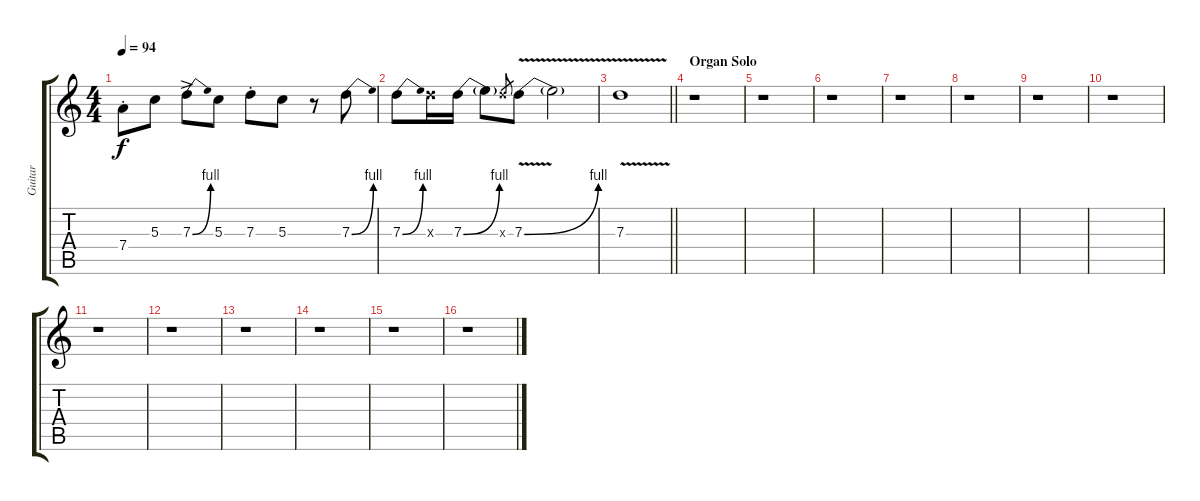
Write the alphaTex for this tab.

\track ("Guitar" "Guitar") {mute instrument overdrivenguitar}
\staff {score tabs}
\tuning (E4 B3 G3 D3 A2 E2) {hide}
\ts (4 4)
\tempo 94
\clef g2
\ks c
7.4{st}.8{dy f} 5.3.8 7.3{be (bend 0 0 60 4) ac}.8 5.3.8 7.3{st}.8 5.3.8 r.8 7.3{be (bend 0 0 60 4)}.8 |
7.3{be (bend 0 0 60 4)}.8 7.3{x}.16 7.3{be (bend 0 0 60 4)}.16 7.3{t}.8 7.3{x}.8{gr} 7.3{be (bend 0 0 60 4) v}.8 7.3{t}.2 |
\barLineRight lightlight
7.3{v}.1 |
\section ("" "Organ Solo")
r.1 |
r.1 |
r.1 |
r.1 |
r.1 |
r.1 |
r.1 |
r.1 |
r.1 |
r.1 |
r.1 |
r.1 |
r.1
